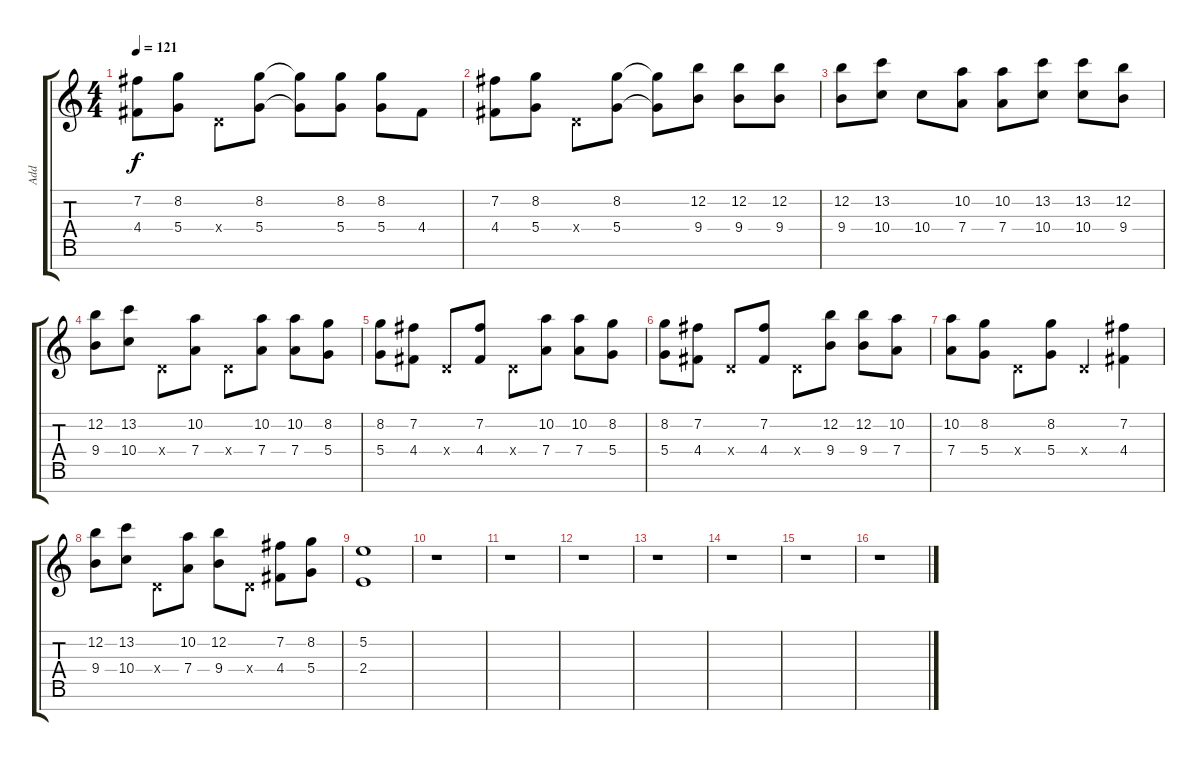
\track ("Add" "Add") {instrument distortionguitar}
\staff {score tabs}
\tuning (E4 B3 G3 D3 A2 E2 B1) {hide}
\ts (4 4)
\tempo 121
\clef g2
\ks c
(7.2 4.4).8{dy f instrument distortionguitar} (8.2 5.4).8 0.4{x}.8 (8.2 5.4).8 (8.2{t} 5.4{t}).8 (8.2 5.4).8 (8.2 5.4).8 4.4.8 |
(7.2 4.4).8 (8.2 5.4).8 0.4{x}.8 (8.2 5.4).8 (8.2{t} 5.4{t}).8 (12.2 9.4).8 (12.2 9.4).8 (12.2 9.4).8 |
(12.2 9.4).8 (13.2 10.4).8 10.4.8 (10.2 7.4).8 (10.2 7.4).8 (13.2 10.4).8 (13.2 10.4).8 (12.2 9.4).8 |
(12.2 9.4).8 (13.2 10.4).8 0.4{x}.8 (10.2 7.4).8 0.4{x}.8 (10.2 7.4).8 (10.2 7.4).8 (8.2 5.4).8 |
(8.2 5.4).8 (7.2 4.4).8 0.4{x}.8 (7.2 4.4).8 0.4{x}.8 (10.2 7.4).8 (10.2 7.4).8 (8.2 5.4).8 |
(8.2 5.4).8 (7.2 4.4).8 0.4{x}.8 (7.2 4.4).8 0.4{x}.8 (12.2 9.4).8 (12.2 9.4).8 (10.2 7.4).8 |
(10.2 7.4).8 (8.2 5.4).8 0.4{x}.8 (8.2 5.4).8 0.4{x}.4 (7.2 4.4).4 |
(12.2 9.4).8 (13.2 10.4).8 0.4{x}.8 (10.2 7.4).8 (12.2 9.4).8 0.4{x}.8 (7.2 4.4).8 (8.2 5.4).8 |
(5.2 2.4).1 |
r.1 |
r.1 |
r.1 |
r.1 |
r.1 |
r.1 |
r.1
